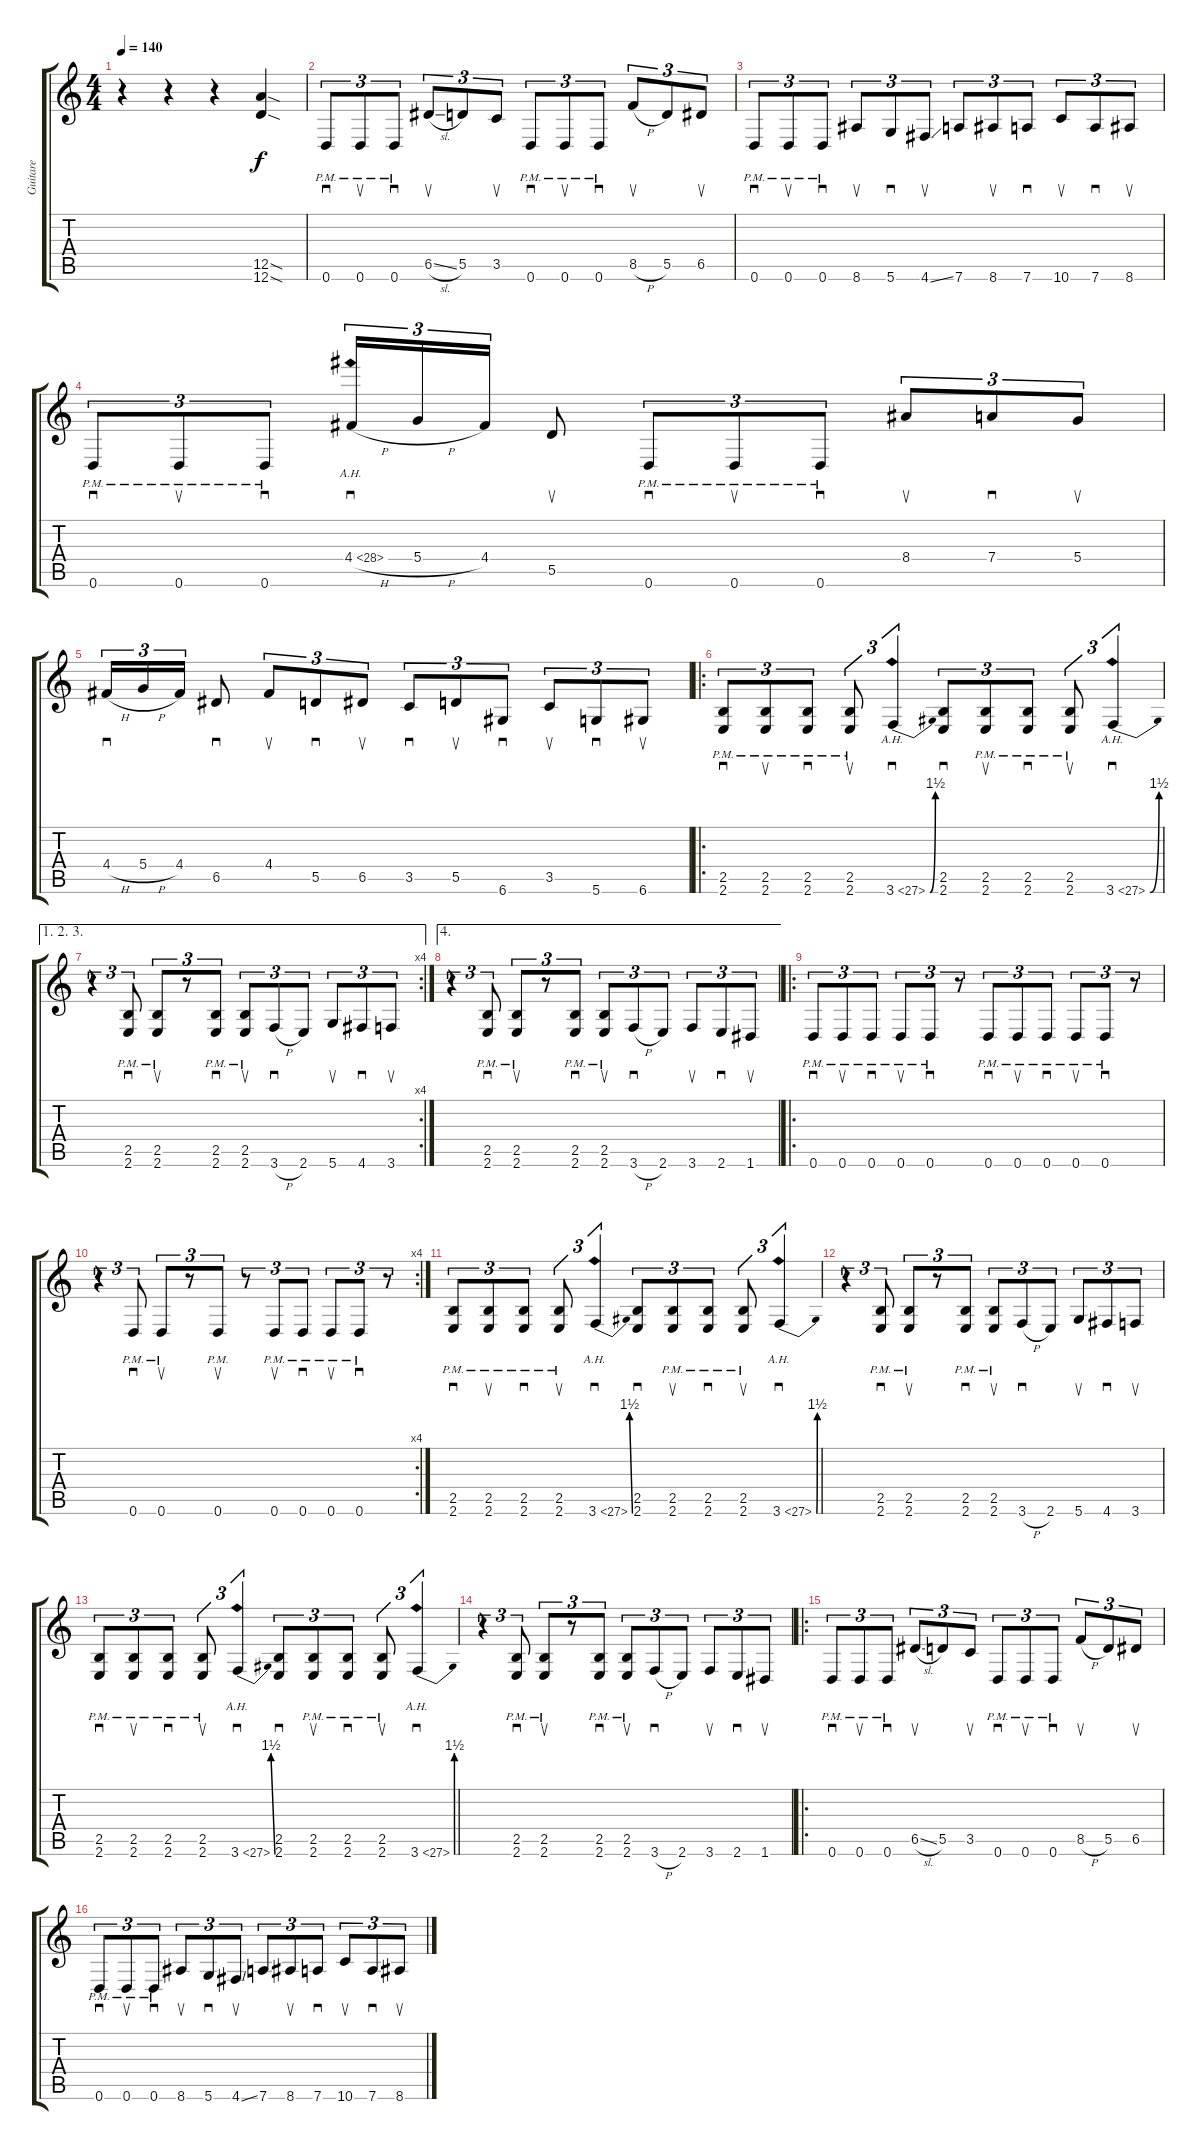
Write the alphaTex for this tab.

\track ("Guitare" "Guitare") {instrument distortionguitar}
\staff {score tabs}
\tuning (E4 B3 G3 D3 A2 D2) {hide}
\ts (4 4)
\tempo 140
\clef g2
\ks c
r.4{dy f instrument distortionguitar} r.4 r.4 (12.5{sod} 12.6{sod}).4 |
0.6{pm}.8{sd tu (3 2)} 0.6{pm}.8{su tu (3 2)} 0.6{pm}.8{sd tu (3 2)} 6.5{sl}.8{su tu (3 2)} 5.5.8{tu (3 2)} 3.5.8{su tu (3 2)} 0.6{pm}.8{sd tu (3 2)} 0.6{pm}.8{su tu (3 2)} 0.6{pm}.8{sd tu (3 2)} 8.5{h}.8{su tu (3 2)} 5.5.8{tu (3 2)} 6.5.8{su tu (3 2)} |
0.6{pm}.8{sd tu (3 2)} 0.6{pm}.8{su tu (3 2)} 0.6{pm}.8{sd tu (3 2)} 8.6.8{su tu (3 2)} 5.6.8{sd tu (3 2)} 4.6{ss}.8{su tu (3 2)} 7.6.8{tu (3 2)} 8.6.8{su tu (3 2)} 7.6.8{sd tu (3 2)} 10.6.8{su tu (3 2)} 7.6.8{sd tu (3 2)} 8.6.8{su tu (3 2)} |
0.6{pm}.8{sd tu (3 2)} 0.6{pm}.8{su tu (3 2)} 0.6{pm}.8{sd tu (3 2)} 4.4{ah 24 h}.16{sd tu (3 2)} 5.4{h}.16{tu (3 2)} 4.4.16{tu (3 2)} 5.5.8{su} 0.6{pm}.8{sd tu (3 2)} 0.6{pm}.8{su tu (3 2)} 0.6{pm}.8{sd tu (3 2)} 8.4.8{su tu (3 2)} 7.4.8{sd tu (3 2)} 5.4.8{su tu (3 2)} |
4.4{h}.16{sd tu (3 2)} 5.4{h}.16{tu (3 2)} 4.4.16{tu (3 2)} 6.5.8{sd} 4.4.8{su tu (3 2)} 5.5.8{sd tu (3 2)} 6.5.8{su tu (3 2)} 3.5.8{sd tu (3 2)} 5.5.8{su tu (3 2)} 6.6.8{sd tu (3 2)} 3.5.8{su tu (3 2)} 5.6.8{sd tu (3 2)} 6.6.8{su tu (3 2)} |
\ro
(2.5{pm} 2.6{pm}).8{sd tu (3 2)} (2.5{pm} 2.6{pm}).8{su tu (3 2)} (2.5{pm} 2.6{pm}).8{sd tu (3 2)} (2.5{pm} 2.6{pm}).8{su tu (3 2)} 3.6{be (bend 0 0 60 6) ah 24}.4{sd tu (3 2)} (2.5 2.6).8{sd tu (3 2)} (2.5{pm} 2.6{pm}).8{su tu (3 2)} (2.5{pm} 2.6{pm}).8{sd tu (3 2)} (2.5{pm} 2.6{pm}).8{su tu (3 2)} 3.6{be (bend 0 0 60 6) ah 24}.4{sd tu (3 2)} |
\ae (1 2 3)
\rc 4
r.4{tu (3 2)} (2.5{pm} 2.6{pm}).8{sd tu (3 2)} (2.5{pm} 2.6{pm}).8{su tu (3 2)} r.8{tu (3 2)} (2.5{pm} 2.6{pm}).8{sd tu (3 2)} (2.5{pm} 2.6{pm}).8{su tu (3 2)} 3.6{h}.8{sd tu (3 2)} 2.6.8{tu (3 2)} 5.6.8{su tu (3 2)} 4.6.8{sd tu (3 2)} 3.6.8{su tu (3 2)} |
\ae 4
r.4{tu (3 2)} (2.5{pm} 2.6{pm}).8{sd tu (3 2)} (2.5{pm} 2.6{pm}).8{su tu (3 2)} r.8{tu (3 2)} (2.5{pm} 2.6{pm}).8{sd tu (3 2)} (2.5{pm} 2.6{pm}).8{su tu (3 2)} 3.6{h}.8{sd tu (3 2)} 2.6.8{tu (3 2)} 3.6.8{su tu (3 2)} 2.6.8{sd tu (3 2)} 1.6.8{su tu (3 2)} |
\ro
0.6{pm}.8{sd tu (3 2)} 0.6{pm}.8{su tu (3 2)} 0.6{pm}.8{sd tu (3 2)} 0.6{pm}.8{su tu (3 2)} 0.6{pm}.8{sd tu (3 2)} r.8{tu (3 2)} 0.6{pm}.8{sd tu (3 2)} 0.6{pm}.8{su tu (3 2)} 0.6{pm}.8{sd tu (3 2)} 0.6{pm}.8{su tu (3 2)} 0.6{pm}.8{sd tu (3 2)} r.8{tu (3 2)} |
\rc 4
r.4{tu (3 2)} 0.6{pm}.8{sd tu (3 2)} 0.6{pm}.8{su tu (3 2)} r.8{tu (3 2)} 0.6{pm}.8{su tu (3 2)} r.8{tu (3 2)} 0.6{pm}.8{su tu (3 2)} 0.6{pm}.8{sd tu (3 2)} 0.6{pm}.8{su tu (3 2)} 0.6{pm}.8{sd tu (3 2)} r.8{tu (3 2)} |
(2.5{pm} 2.6{pm}).8{sd tu (3 2)} (2.5{pm} 2.6{pm}).8{su tu (3 2)} (2.5{pm} 2.6{pm}).8{sd tu (3 2)} (2.5{pm} 2.6{pm}).8{su tu (3 2)} 3.6{be (bend 0 0 60 6) ah 24}.4{sd tu (3 2)} (2.5 2.6).8{sd tu (3 2)} (2.5{pm} 2.6{pm}).8{su tu (3 2)} (2.5{pm} 2.6{pm}).8{sd tu (3 2)} (2.5{pm} 2.6{pm}).8{su tu (3 2)} 3.6{be (bend 0 0 60 6) ah 24}.4{sd tu (3 2)} |
r.4{tu (3 2)} (2.5{pm} 2.6{pm}).8{sd tu (3 2)} (2.5{pm} 2.6{pm}).8{su tu (3 2)} r.8{tu (3 2)} (2.5{pm} 2.6{pm}).8{sd tu (3 2)} (2.5{pm} 2.6{pm}).8{su tu (3 2)} 3.6{h}.8{sd tu (3 2)} 2.6.8{tu (3 2)} 5.6.8{su tu (3 2)} 4.6.8{sd tu (3 2)} 3.6.8{su tu (3 2)} |
(2.5{pm} 2.6{pm}).8{sd tu (3 2)} (2.5{pm} 2.6{pm}).8{su tu (3 2)} (2.5{pm} 2.6{pm}).8{sd tu (3 2)} (2.5{pm} 2.6{pm}).8{su tu (3 2)} 3.6{be (bend 0 0 60 6) ah 24}.4{sd tu (3 2)} (2.5 2.6).8{sd tu (3 2)} (2.5{pm} 2.6{pm}).8{su tu (3 2)} (2.5{pm} 2.6{pm}).8{sd tu (3 2)} (2.5{pm} 2.6{pm}).8{su tu (3 2)} 3.6{be (bend 0 0 60 6) ah 24}.4{sd tu (3 2)} |
r.4{tu (3 2)} (2.5{pm} 2.6{pm}).8{sd tu (3 2)} (2.5{pm} 2.6{pm}).8{su tu (3 2)} r.8{tu (3 2)} (2.5{pm} 2.6{pm}).8{sd tu (3 2)} (2.5{pm} 2.6{pm}).8{su tu (3 2)} 3.6{h}.8{sd tu (3 2)} 2.6.8{tu (3 2)} 3.6.8{su tu (3 2)} 2.6.8{sd tu (3 2)} 1.6.8{su tu (3 2)} |
\ro
0.6{pm}.8{sd tu (3 2)} 0.6{pm}.8{su tu (3 2)} 0.6{pm}.8{sd tu (3 2)} 6.5{sl}.8{su tu (3 2)} 5.5.8{tu (3 2)} 3.5.8{su tu (3 2)} 0.6{pm}.8{sd tu (3 2)} 0.6{pm}.8{su tu (3 2)} 0.6{pm}.8{sd tu (3 2)} 8.5{h}.8{su tu (3 2)} 5.5.8{tu (3 2)} 6.5.8{su tu (3 2)} |
0.6{pm}.8{sd tu (3 2)} 0.6{pm}.8{su tu (3 2)} 0.6{pm}.8{sd tu (3 2)} 8.6.8{su tu (3 2)} 5.6.8{sd tu (3 2)} 4.6{ss}.8{su tu (3 2)} 7.6.8{tu (3 2)} 8.6.8{su tu (3 2)} 7.6.8{sd tu (3 2)} 10.6.8{su tu (3 2)} 7.6.8{sd tu (3 2)} 8.6.8{su tu (3 2)}
